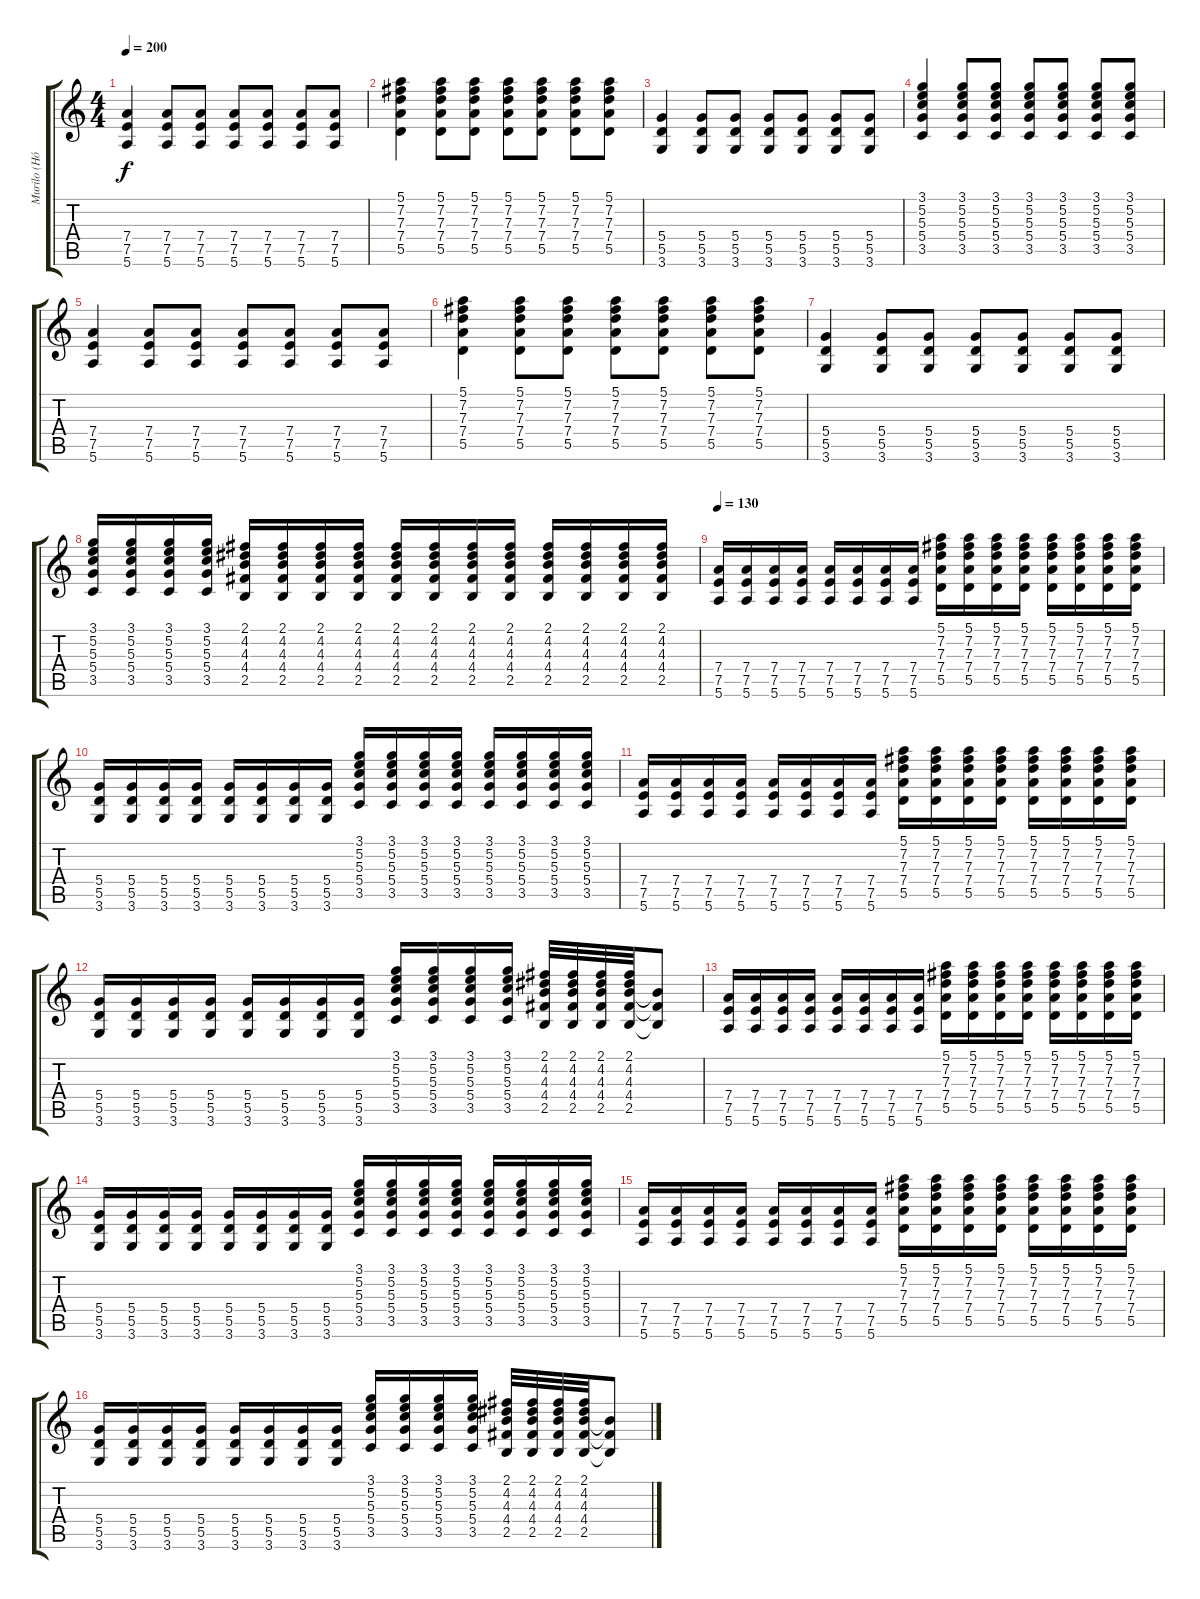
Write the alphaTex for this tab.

\track ("Murilo (Hósped)" "Murilo (Hó") {instrument distortionguitar}
\staff {score tabs}
\tuning (E4 B3 G3 D3 A2 E2) {hide}
\ts (4 4)
\tempo 200
\clef g2
\ks c
(7.4 7.5 5.6).4{dy f} (7.4 7.5 5.6).8 (7.4 7.5 5.6).8 (7.4 7.5 5.6).8 (7.4 7.5 5.6).8 (7.4 7.5 5.6).8 (7.4 7.5 5.6).8 |
(5.1 7.2 7.3 7.4 5.5).4 (5.1 7.2 7.3 7.4 5.5).8 (5.1 7.2 7.3 7.4 5.5).8 (5.1 7.2 7.3 7.4 5.5).8 (5.1 7.2 7.3 7.4 5.5).8 (5.1 7.2 7.3 7.4 5.5).8 (5.1 7.2 7.3 7.4 5.5).8 |
(5.4 5.5 3.6).4 (5.4 5.5 3.6).8 (5.4 5.5 3.6).8 (5.4 5.5 3.6).8 (5.4 5.5 3.6).8 (5.4 5.5 3.6).8 (5.4 5.5 3.6).8 |
(3.1 5.2 5.3 5.4 3.5).4 (3.1 5.2 5.3 5.4 3.5).8 (3.1 5.2 5.3 5.4 3.5).8 (3.1 5.2 5.3 5.4 3.5).8 (3.1 5.2 5.3 5.4 3.5).8 (3.1 5.2 5.3 5.4 3.5).8 (3.1 5.2 5.3 5.4 3.5).8 |
(7.4 7.5 5.6).4 (7.4 7.5 5.6).8 (7.4 7.5 5.6).8 (7.4 7.5 5.6).8 (7.4 7.5 5.6).8 (7.4 7.5 5.6).8 (7.4 7.5 5.6).8 |
(5.1 7.2 7.3 7.4 5.5).4 (5.1 7.2 7.3 7.4 5.5).8 (5.1 7.2 7.3 7.4 5.5).8 (5.1 7.2 7.3 7.4 5.5).8 (5.1 7.2 7.3 7.4 5.5).8 (5.1 7.2 7.3 7.4 5.5).8 (5.1 7.2 7.3 7.4 5.5).8 |
(5.4 5.5 3.6).4 (5.4 5.5 3.6).8 (5.4 5.5 3.6).8 (5.4 5.5 3.6).8 (5.4 5.5 3.6).8 (5.4 5.5 3.6).8 (5.4 5.5 3.6).8 |
(3.1 5.2 5.3 5.4 3.5).16 (3.1 5.2 5.3 5.4 3.5).16 (3.1 5.2 5.3 5.4 3.5).16 (3.1 5.2 5.3 5.4 3.5).16 (2.1 4.2 4.3 4.4 2.5).16 (2.1 4.2 4.3 4.4 2.5).16 (2.1 4.2 4.3 4.4 2.5).16 (2.1 4.2 4.3 4.4 2.5).16 (2.1 4.2 4.3 4.4 2.5).16 (2.1 4.2 4.3 4.4 2.5).16 (2.1 4.2 4.3 4.4 2.5).16 (2.1 4.2 4.3 4.4 2.5).16 (2.1 4.2 4.3 4.4 2.5).16 (2.1 4.2 4.3 4.4 2.5).16 (2.1 4.2 4.3 4.4 2.5).16 (2.1 4.2 4.3 4.4 2.5).16 |
\tempo 130
(7.4 7.5 5.6).16 (7.4 7.5 5.6).16 (7.4 7.5 5.6).16 (7.4 7.5 5.6).16 (7.4 7.5 5.6).16 (7.4 7.5 5.6).16 (7.4 7.5 5.6).16 (7.4 7.5 5.6).16 (5.1 7.2 7.3 7.4 5.5).16 (5.1 7.2 7.3 7.4 5.5).16 (5.1 7.2 7.3 7.4 5.5).16 (5.1 7.2 7.3 7.4 5.5).16 (5.1 7.2 7.3 7.4 5.5).16 (5.1 7.2 7.3 7.4 5.5).16 (5.1 7.2 7.3 7.4 5.5).16 (5.1 7.2 7.3 7.4 5.5).16 |
(5.4 5.5 3.6).16 (5.4 5.5 3.6).16 (5.4 5.5 3.6).16 (5.4 5.5 3.6).16 (5.4 5.5 3.6).16 (5.4 5.5 3.6).16 (5.4 5.5 3.6).16 (5.4 5.5 3.6).16 (3.1 5.2 5.3 5.4 3.5).16 (3.1 5.2 5.3 5.4 3.5).16 (3.1 5.2 5.3 5.4 3.5).16 (3.1 5.2 5.3 5.4 3.5).16 (3.1 5.2 5.3 5.4 3.5).16 (3.1 5.2 5.3 5.4 3.5).16 (3.1 5.2 5.3 5.4 3.5).16 (3.1 5.2 5.3 5.4 3.5).16 |
(7.4 7.5 5.6).16 (7.4 7.5 5.6).16 (7.4 7.5 5.6).16 (7.4 7.5 5.6).16 (7.4 7.5 5.6).16 (7.4 7.5 5.6).16 (7.4 7.5 5.6).16 (7.4 7.5 5.6).16 (5.1 7.2 7.3 7.4 5.5).16 (5.1 7.2 7.3 7.4 5.5).16 (5.1 7.2 7.3 7.4 5.5).16 (5.1 7.2 7.3 7.4 5.5).16 (5.1 7.2 7.3 7.4 5.5).16 (5.1 7.2 7.3 7.4 5.5).16 (5.1 7.2 7.3 7.4 5.5).16 (5.1 7.2 7.3 7.4 5.5).16 |
(5.4 5.5 3.6).16 (5.4 5.5 3.6).16 (5.4 5.5 3.6).16 (5.4 5.5 3.6).16 (5.4 5.5 3.6).16 (5.4 5.5 3.6).16 (5.4 5.5 3.6).16 (5.4 5.5 3.6).16 (3.1 5.2 5.3 5.4 3.5).16 (3.1 5.2 5.3 5.4 3.5).16 (3.1 5.2 5.3 5.4 3.5).16 (3.1 5.2 5.3 5.4 3.5).16 (2.1 4.2 4.3 4.4 2.5).32 (2.1 4.2 4.3 4.4 2.5).32 (2.1 4.2 4.3 4.4 2.5).32 (2.1 4.2 4.3 4.4 2.5).32 (4.3{t} 4.4{t} 2.5{t}).8 |
(7.4 7.5 5.6).16{balance 13} (7.4 7.5 5.6).16 (7.4 7.5 5.6).16 (7.4 7.5 5.6).16 (7.4 7.5 5.6).16 (7.4 7.5 5.6).16 (7.4 7.5 5.6).16 (7.4 7.5 5.6).16 (5.1 7.2 7.3 7.4 5.5).16 (5.1 7.2 7.3 7.4 5.5).16 (5.1 7.2 7.3 7.4 5.5).16 (5.1 7.2 7.3 7.4 5.5).16 (5.1 7.2 7.3 7.4 5.5).16 (5.1 7.2 7.3 7.4 5.5).16 (5.1 7.2 7.3 7.4 5.5).16 (5.1 7.2 7.3 7.4 5.5).16 |
(5.4 5.5 3.6).16 (5.4 5.5 3.6).16 (5.4 5.5 3.6).16 (5.4 5.5 3.6).16 (5.4 5.5 3.6).16 (5.4 5.5 3.6).16 (5.4 5.5 3.6).16 (5.4 5.5 3.6).16 (3.1 5.2 5.3 5.4 3.5).16 (3.1 5.2 5.3 5.4 3.5).16 (3.1 5.2 5.3 5.4 3.5).16 (3.1 5.2 5.3 5.4 3.5).16 (3.1 5.2 5.3 5.4 3.5).16 (3.1 5.2 5.3 5.4 3.5).16 (3.1 5.2 5.3 5.4 3.5).16 (3.1 5.2 5.3 5.4 3.5).16 |
(7.4 7.5 5.6).16 (7.4 7.5 5.6).16 (7.4 7.5 5.6).16 (7.4 7.5 5.6).16 (7.4 7.5 5.6).16 (7.4 7.5 5.6).16 (7.4 7.5 5.6).16 (7.4 7.5 5.6).16 (5.1 7.2 7.3 7.4 5.5).16 (5.1 7.2 7.3 7.4 5.5).16 (5.1 7.2 7.3 7.4 5.5).16 (5.1 7.2 7.3 7.4 5.5).16 (5.1 7.2 7.3 7.4 5.5).16 (5.1 7.2 7.3 7.4 5.5).16 (5.1 7.2 7.3 7.4 5.5).16 (5.1 7.2 7.3 7.4 5.5).16 |
(5.4 5.5 3.6).16 (5.4 5.5 3.6).16 (5.4 5.5 3.6).16 (5.4 5.5 3.6).16 (5.4 5.5 3.6).16 (5.4 5.5 3.6).16 (5.4 5.5 3.6).16 (5.4 5.5 3.6).16 (3.1 5.2 5.3 5.4 3.5).16 (3.1 5.2 5.3 5.4 3.5).16 (3.1 5.2 5.3 5.4 3.5).16 (3.1 5.2 5.3 5.4 3.5).16 (2.1 4.2 4.3 4.4 2.5).32 (2.1 4.2 4.3 4.4 2.5).32 (2.1 4.2 4.3 4.4 2.5).32 (2.1 4.2 4.3 4.4 2.5).32 (4.3{t} 4.4{t} 2.5{t}).8
